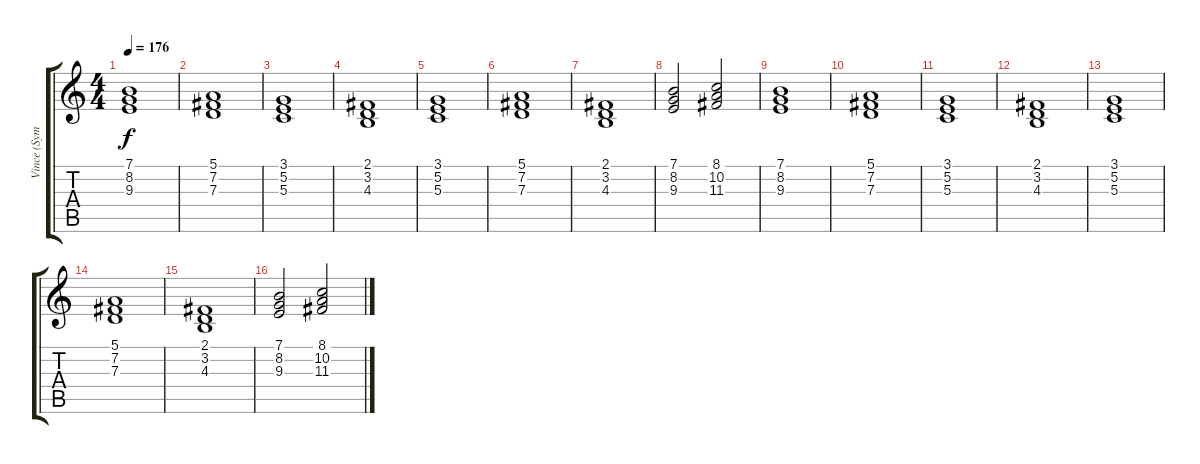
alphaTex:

\track ("Vince (Symphony effect)" "Vince (Sym") {instrument stringensemble1}
\staff {score tabs}
\tuning (E4 B3 G3 D3 A2 E2) {hide}
\ts (4 4)
\tempo 176
\clef g2
\ks c
(7.1 8.2 9.3).1{dy f} |
(5.1 7.2 7.3).1 |
(3.1 5.2 5.3).1 |
(2.1 3.2 4.3).1 |
(3.1 5.2 5.3).1 |
(5.1 7.2 7.3).1 |
(2.1 3.2 4.3).1 |
(7.1 8.2 9.3).2 (8.1 10.2 11.3).2 |
(7.1 8.2 9.3).1 |
(5.1 7.2 7.3).1 |
(3.1 5.2 5.3).1 |
(2.1 3.2 4.3).1 |
(3.1 5.2 5.3).1 |
(5.1 7.2 7.3).1 |
(2.1 3.2 4.3).1 |
(7.1 8.2 9.3).2 (8.1 10.2 11.3).2
